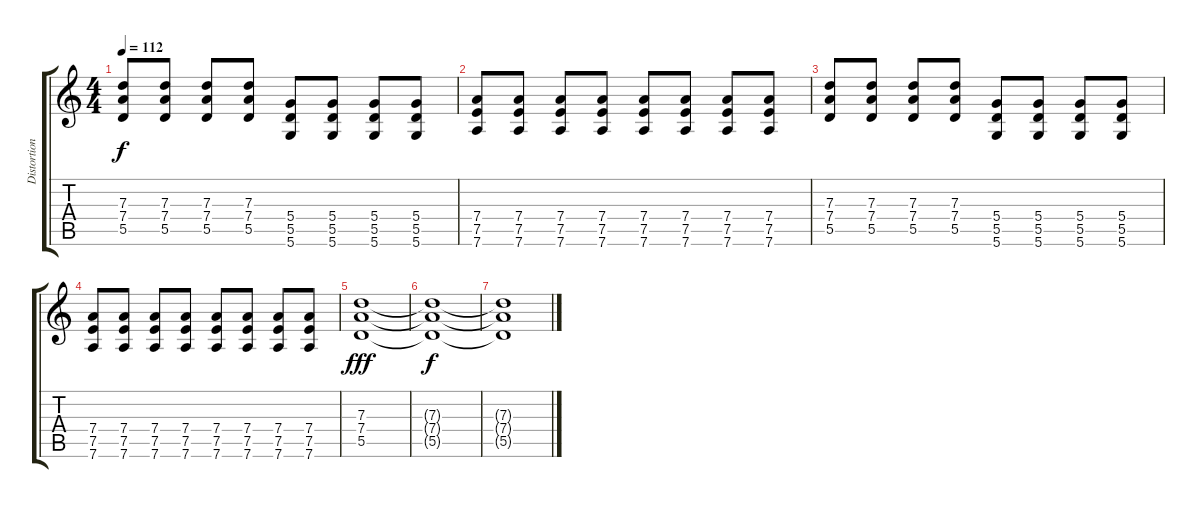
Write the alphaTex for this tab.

\track ("Distortion Guitar- Matt Skiba" "Distortion") {instrument distortionguitar}
\staff {score tabs}
\tuning (E4 B3 G3 D3 A2 D2) {hide}
\ts (4 4)
\tempo 112
\clef g2
\ks c
(7.3 7.4 5.5).8{dy f} (7.3 7.4 5.5).8 (7.3 7.4 5.5).8 (7.3 7.4 5.5).8 (5.4 5.5 5.6).8 (5.4 5.5 5.6).8 (5.4 5.5 5.6).8 (5.4 5.5 5.6).8 |
(7.4 7.5 7.6).8 (7.4 7.5 7.6).8 (7.4 7.5 7.6).8 (7.4 7.5 7.6).8 (7.4 7.5 7.6).8 (7.4 7.5 7.6).8 (7.4 7.5 7.6).8 (7.4 7.5 7.6).8 |
(7.3 7.4 5.5).8 (7.3 7.4 5.5).8 (7.3 7.4 5.5).8 (7.3 7.4 5.5).8 (5.4 5.5 5.6).8 (5.4 5.5 5.6).8 (5.4 5.5 5.6).8 (5.4 5.5 5.6).8 |
(7.4 7.5 7.6).8 (7.4 7.5 7.6).8 (7.4 7.5 7.6).8 (7.4 7.5 7.6).8 (7.4 7.5 7.6).8 (7.4 7.5 7.6).8 (7.4 7.5 7.6).8 (7.4 7.5 7.6).8 |
(7.3 7.4 5.5).1{dy fff} |
(7.3{t} 7.4{t} 5.5{t}).1{dy f} |
(7.3{t} 7.4{t} 5.5{t}).1
